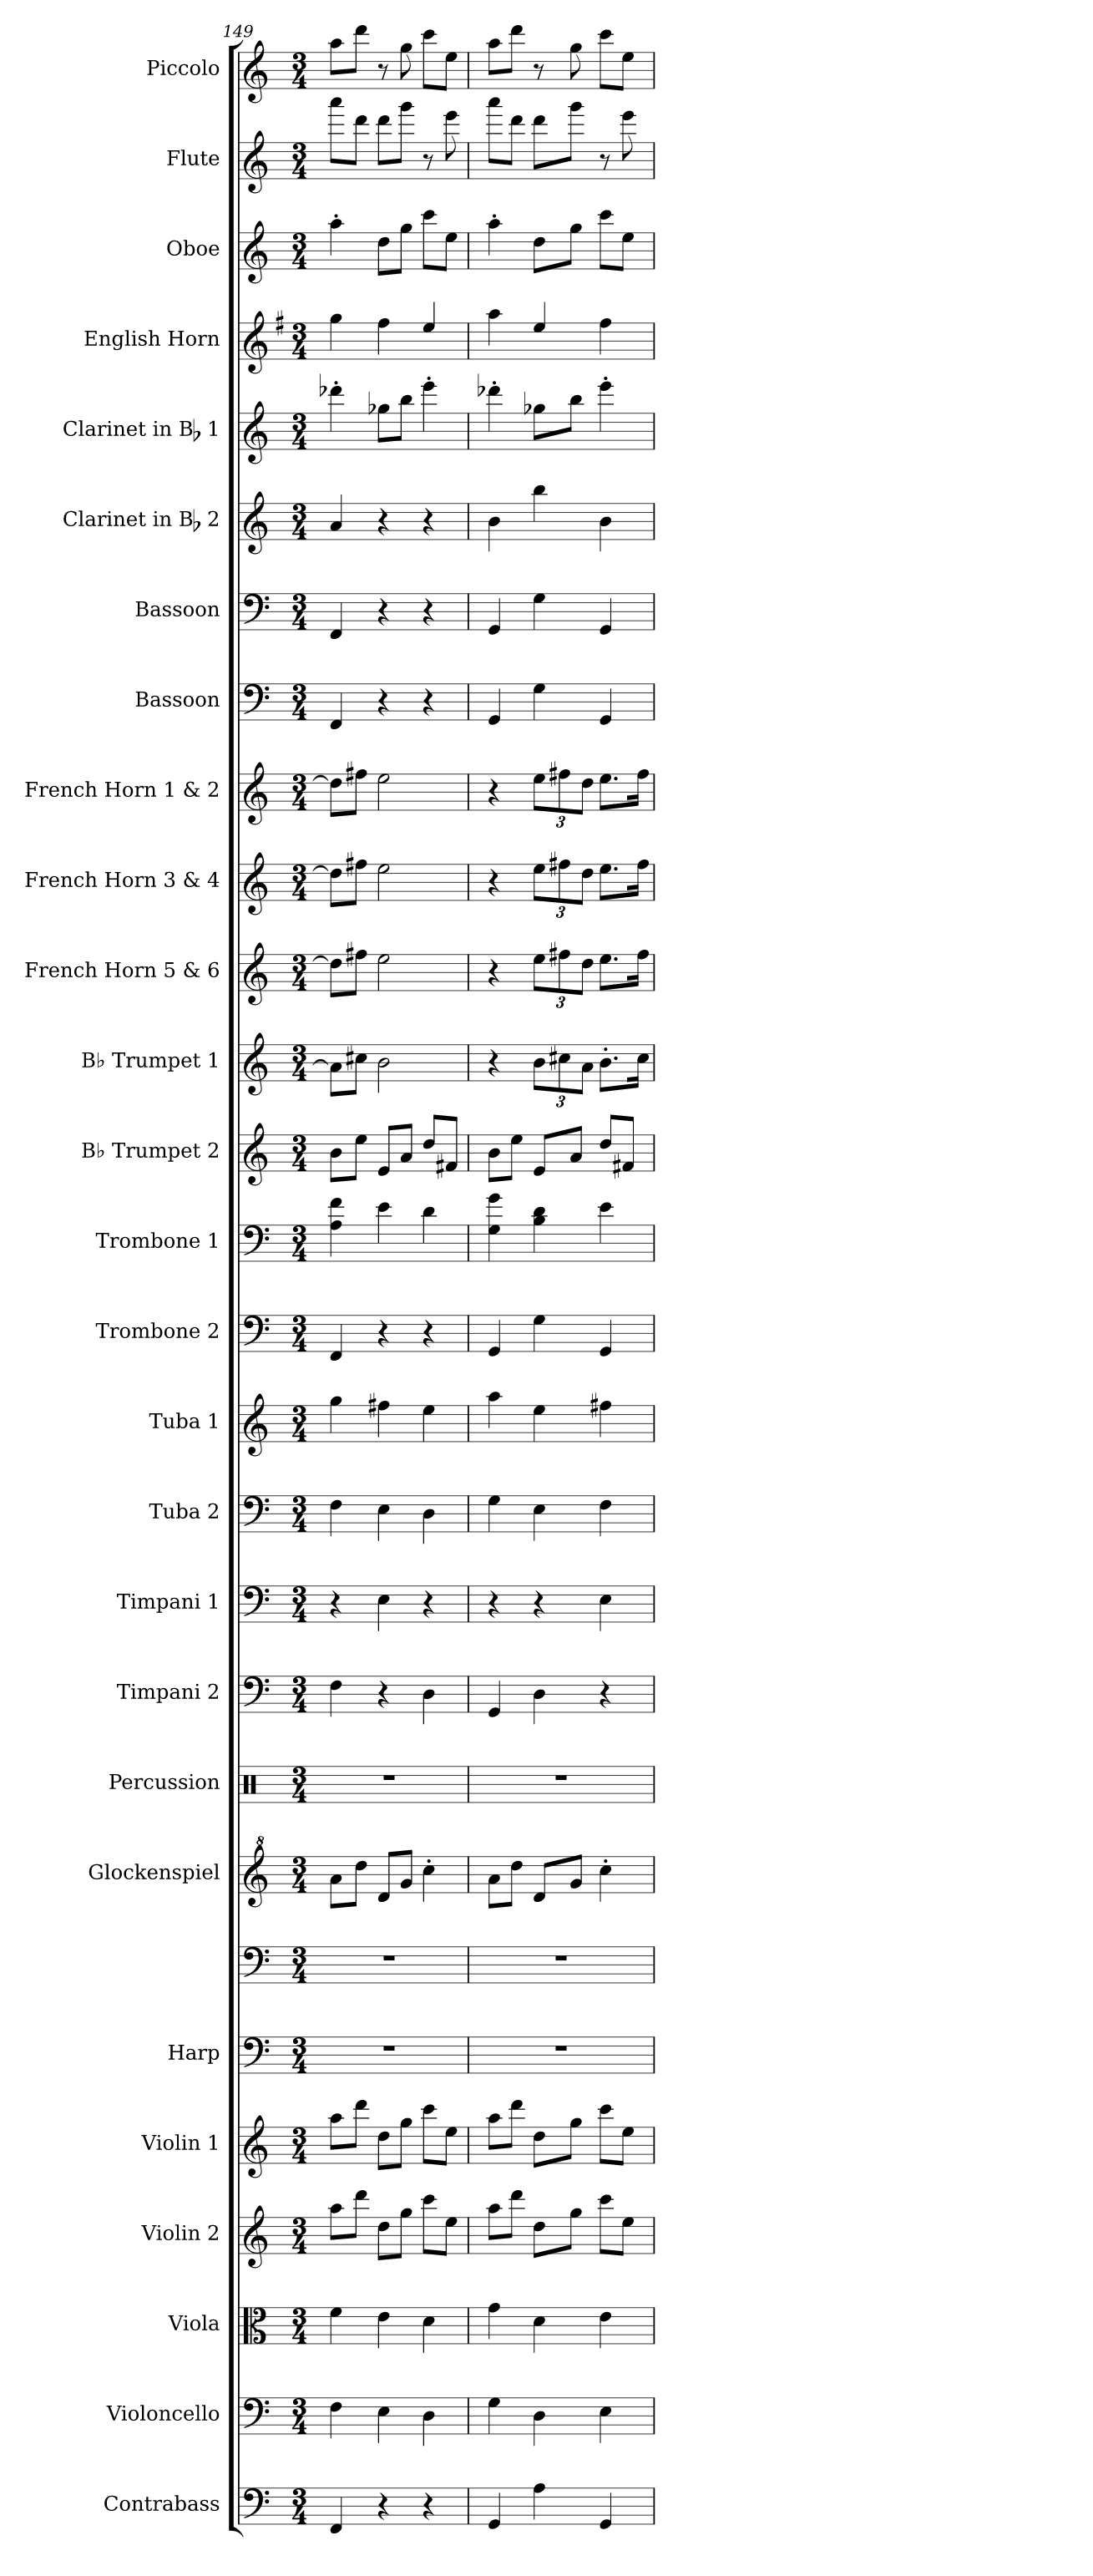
**kern	**kern	**kern	**kern	**kern	**kern	**kern	**kern	**kern	**kern	**kern	**kern	**kern	**kern	**kern	**kern	**kern	**kern	**kern	**kern	**kern	**kern	**kern	**kern	**kern	**kern	**kern	**kern
*part27	*part26	*part25	*part24	*part23	*part22	*part22	*part21	*part20	*part19	*part18	*part17	*part16	*part15	*part14	*part13	*part12	*part11	*part10	*part9	*part8	*part7	*part6	*part5	*part4	*part3	*part2	*part1
*staff28	*staff27	*staff26	*staff25	*staff24	*staff23	*staff22	*staff21	*staff20	*staff19	*staff18	*staff17	*staff16	*staff15	*staff14	*staff13	*staff12	*staff11	*staff10	*staff9	*staff8	*staff7	*staff6	*staff5	*staff4	*staff3	*staff2	*staff1
*I"Contrabass	*I"Violoncello	*I"Viola	*I"Violin 2	*I"Violin 1	*I"Harp	*	*I"Glockenspiel	*I"Percussion	*I"Timpani 2	*I"Timpani 1	*I"Tuba 2	*I"Tuba 1	*I"Trombone 2	*I"Trombone 1	*I"B♭ Trumpet 2	*I"B♭ Trumpet 1	*I"French Horn 5 &amp; 6	*I"French Horn 3 &amp; 4	*I"French Horn 1 &amp; 2	*I"Bassoon	*I"Bassoon	*I"Clarinet in Bb 2	*I"Clarinet in Bb 1	*I"English Horn	*I"Oboe	*I"Flute	*I"Piccolo
*I'Cbs.	*I'Vlc.	*I'Vla.	*I'Vln. 2	*I'Vln. 1	*I'Hrp.	*	*I'Glk.	*I'Perc.	*I'Timp. 2	*I'Timp. 1	*I'Tba. 2	*I'Tba. 1	*I'Tbn. 2	*I'Tbn. 1	*I'B♭ Tpt. 2	*I'B♭ Tpt. 1	*I'F Hn. 5 &amp; 6	*I'F Hn. 3 &amp; 4	*I'F Hn. 1 &amp; 2	*I'Bsn.	*I'Bsn.	*	*	*I'Eng Hn.	*I'Ob.	*I'Fl.	*I'Pic.
*clefF4	*clefF4	*clefC3	*clefG2	*clefG2	*clefF4	*clefF4	*clefG^2	*clefX	*clefF4	*clefF4	*clefF4	*clefG2	*clefF4	*clefF4	*clefG2	*clefG2	*clefG2	*clefG2	*clefG2	*clefF4	*clefF4	*clefG2	*clefG2	*clefG2	*clefG2	*clefG2	*clefG2
*	*	*	*	*	*	*	*	*	*	*	*	*	*	*	*ITrd1c2	*ITrd1c2	*ITrd4c7	*ITrd4c7	*ITrd4c7	*	*	*ITrd-5c-8	*ITrd-5c-8	*ITrd4c7	*	*	*
*k[]	*k[]	*k[]	*k[]	*k[]	*k[]	*k[]	*k[]	*k[]	*k[]	*k[]	*k[]	*k[]	*k[]	*k[]	*k[b-e-]	*k[b-e-]	*k[b-]	*k[b-]	*k[b-]	*k[]	*k[]	*k[b-e-a-d-]	*k[b-e-a-d-]	*k[]	*k[]	*k[]	*k[]
*M3/4	*M3/4	*M3/4	*M3/4	*M3/4	*M3/4	*M3/4	*M3/4	*M3/4	*M3/4	*M3/4	*M3/4	*M3/4	*M3/4	*M3/4	*M3/4	*M3/4	*M3/4	*M3/4	*M3/4	*M3/4	*M3/4	*M3/4	*M3/4	*M3/4	*M3/4	*M3/4	*M3/4
=149	=149	=149	=149	=149	=149	=149	=149	=149	=149	=149	=149	=149	=149	=149	=149	=149	=149	=149	=149	=149	=149	=149	=149	=149	=149	=149	=149
4FF/	4F\	4f\	8aa\L	8aa\L	2.r	2.r	8aa\L	2.r	4F\	4r	4F\	4gg\	4FF/	4A\ 4f\	8a\L	8g\L]	8g\L]	8g\L]	8g\L]	4FF/	4FF/	4ff/	4bbb--X'\	4cc\	4aa'\	8aaa\L	8aa\L
.	.	.	8ddd\J	8ddd\J	.	.	8ddd\J	.	.	.	.	.	.	.	8dd\J	8bn\J	8bn\J	8bn\J	8bn\J	.	.	.	.	.	.	8ddd\J	8ddd\J
4r	4E\	4e\	8dd\L	8dd\L	.	.	8dd/L	.	4r	4E\	4E\	4ff#X\	4r	4e\	8d/L	2a\	2a\	2a\	2a\	4r	4r	4r	8eee--X\L	4b\	8dd\L	8ddd\L	8r
.	.	.	8gg\J	8gg\J	.	.	8gg/J	.	.	.	.	.	.	.	8g/J	.	.	.	.	.	.	.	8ggg\J	.	8gg\J	8ggg\J	8gg\
4r	4D\	4d\	8ccc\L	8ccc\L	.	.	4ccc'\	.	4D\	4r	4D\	4ee\	4r	4d\	8cc/L	.	.	.	.	4r	4r	4r	4cccc'\	4a/	8ccc\L	8r	8ccc\L
.	.	.	8ee\J	8ee\J	.	.	.	.	.	.	.	.	.	.	8en/J	.	.	.	.	.	.	.	.	.	8ee\J	8eee\	8ee\J
=150	=150	=150	=150	=150	=150	=150	=150	=150	=150	=150	=150	=150	=150	=150	=150	=150	=150	=150	=150	=150	=150	=150	=150	=150	=150	=150	=150
4GG/	4G\	4g\	8aa\L	8aa\L	2.r	2.r	8aa\L	2.r	4GG/	4r	4G\	4aa\	4GG/	4G\ 4g\	8a\L	4r	4r	4r	4r	4GG/	4GG/	4gg\	4bbb--X'\	4dd\	4aa'\	8aaa\L	8aa\L
.	.	.	8ddd\J	8ddd\J	.	.	8ddd\J	.	.	.	.	.	.	.	8dd\J	.	.	.	.	.	.	.	.	.	.	8ddd\J	8ddd\J
*	*	*	*	*	*	*	*	*	*	*	*	*	*	*	*	*Xbrackettup	*Xbrackettup	*Xbrackettup	*Xbrackettup	*	*	*	*	*	*	*	*
4A\	4D\	4d\	8dd\L	8dd\L	.	.	8dd/L	.	4D\	4r	4E\	4ee\	4G\	4B\ 4d\	8d/L	12a\L	12a\L	12a\L	12a\L	4G\	4G\	4ggg\	8eee--X\L	4a/	8dd\L	8ddd\L	8r
.	.	.	.	.	.	.	.	.	.	.	.	.	.	.	.	12bn\	12bn\	12bn\	12bn\	.	.	.	.	.	.	.	.
.	.	.	8gg\J	8gg\J	.	.	8gg/J	.	.	.	.	.	.	.	8g/J	.	.	.	.	.	.	.	8ggg\J	.	8gg\J	8ggg\J	8gg\
.	.	.	.	.	.	.	.	.	.	.	.	.	.	.	.	12g\J	12g\J	12g\J	12g\J	.	.	.	.	.	.	.	.
4GG/	4E\	4e\	8ccc\L	8ccc\L	.	.	4ccc'\	.	4r	4E\	4F\	4ff#X\	4GG/	4e\	8cc/L	8.a'\L	8.a\L	8.a\L	8.a\L	4GG/	4GG/	4gg\	4cccc'\	4b\	8ccc\L	8r	8ccc\L
.	.	.	8ee\J	8ee\J	.	.	.	.	.	.	.	.	.	.	8en/J	.	.	.	.	.	.	.	.	.	8ee\J	8eee\	8ee\J
.	.	.	.	.	.	.	.	.	.	.	.	.	.	.	.	16b\Jk	16b\Jk	16b\Jk	16b\Jk	.	.	.	.	.	.	.	.
=	=	=	=	=	=	=	=	=	=	=	=	=	=	=	=	=	=	=	=	=	=	=	=	=	=	=	=
*-	*-	*-	*-	*-	*-	*-	*-	*-	*-	*-	*-	*-	*-	*-	*-	*-	*-	*-	*-	*-	*-	*-	*-	*-	*-	*-	*-
